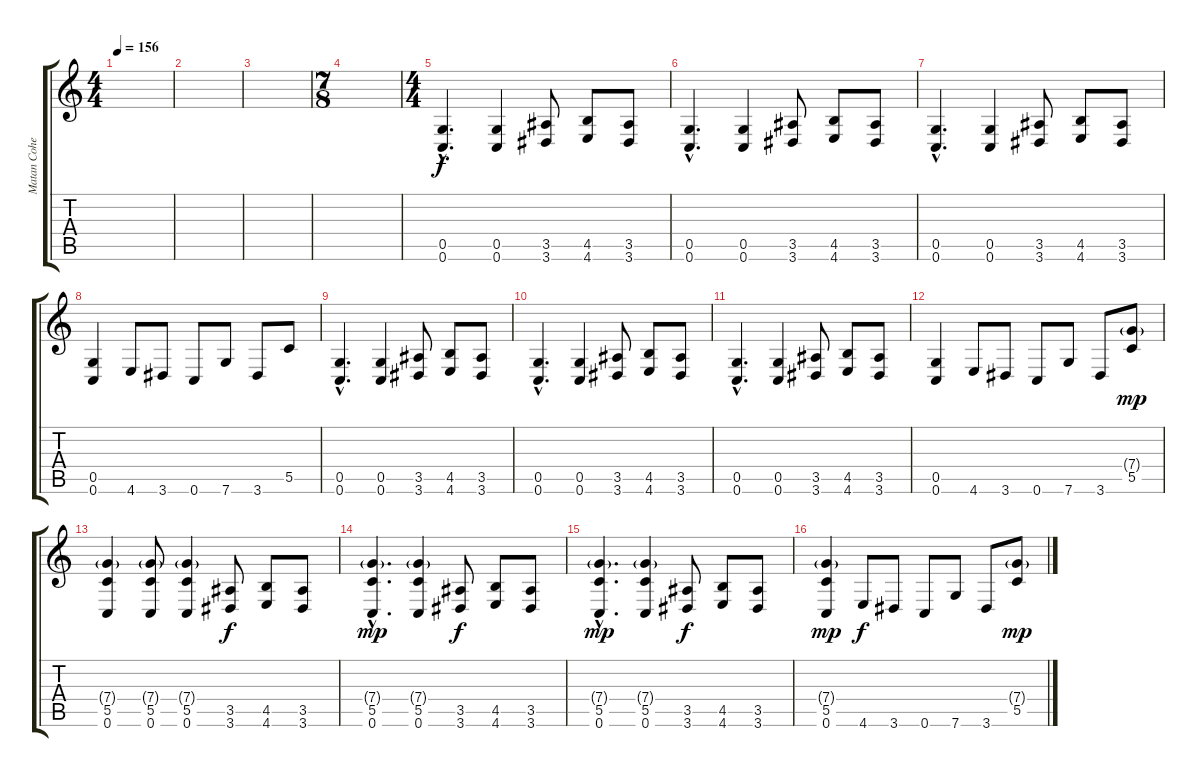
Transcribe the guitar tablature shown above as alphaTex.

\track ("Matan Cohen" "Matan Cohe") {instrument distortionguitar}
\staff {score tabs}
\tuning (D4 A3 F3 C3 G2 C2) {hide}
\ts (4 4)
\tempo 156
\clef g2
\ks c
|
|
|
\ts (7 8)
|
\ts (4 4)
(0.5{hac} 0.6{hac}).4{d} (0.5 0.6).4 (3.5 3.6).8 (4.5 4.6).8 (3.5 3.6).8 |
(0.5{hac} 0.6{hac}).4{d} (0.5 0.6).4 (3.5 3.6).8 (4.5 4.6).8 (3.5 3.6).8 |
(0.5{hac} 0.6{hac}).4{d} (0.5 0.6).4 (3.5 3.6).8 (4.5 4.6).8 (3.5 3.6).8 |
(0.5 0.6).4 4.6.8 3.6.8 0.6.8 7.6.8 3.6.8 5.5.8 |
(0.5{hac} 0.6{hac}).4{d} (0.5 0.6).4 (3.5 3.6).8 (4.5 4.6).8 (3.5 3.6).8 |
(0.5{hac} 0.6{hac}).4{d} (0.5 0.6).4 (3.5 3.6).8 (4.5 4.6).8 (3.5 3.6).8 |
(0.5{hac} 0.6{hac}).4{d} (0.5 0.6).4 (3.5 3.6).8 (4.5 4.6).8 (3.5 3.6).8 |
(0.5 0.6).4 4.6.8 3.6.8 0.6.8 7.6.8 3.6.8 (7.4{g} 5.5).8{dy mp} |
(7.4{g} 5.5 0.6).4 (7.4{g} 5.5 0.6).8 (7.4{g} 5.5 0.6).4 (3.5 3.6).8{dy f} (4.5 4.6).8 (3.5 3.6).8 |
(7.4{g hac} 5.5{hac} 0.6{hac}).4{d dy mp} (7.4{g} 5.5 0.6).4 (3.5 3.6).8{dy f} (4.5 4.6).8 (3.5 3.6).8 |
(7.4{g hac} 5.5{hac} 0.6{hac}).4{d dy mp} (7.4{g} 5.5 0.6).4 (3.5 3.6).8{dy f} (4.5 4.6).8 (3.5 3.6).8 |
(7.4{g} 5.5 0.6).4{dy mp} 4.6.8{dy f} 3.6.8 0.6.8 7.6.8 3.6.8 (7.4{g} 5.5).8{dy mp}
